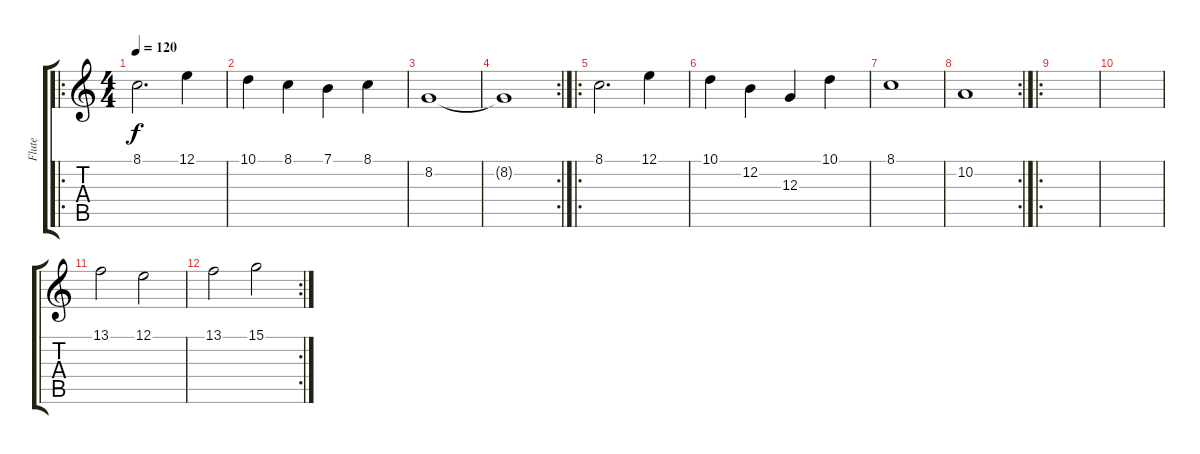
\track ("Flute" "Flute") {instrument flute}
\staff {score tabs}
\tuning (E4 B3 G3 D3 A2 E2) {hide}
\ro
\ts (4 4)
\tempo 120
\clef g2
\ks c
8.1.2{d dy f} 12.1.4 |
10.1.4 8.1.4 7.1.4 8.1.4 |
8.2.1 |
\rc 2
8.2{t}.1 |
\ro
8.1.2{d} 12.1.4 |
10.1.4 12.2.4 12.3.4 10.1.4 |
8.1.1 |
\rc 2
10.2.1 |
\ro
|
|
13.1.2 12.1.2 |
\rc 2
13.1.2 15.1.2
